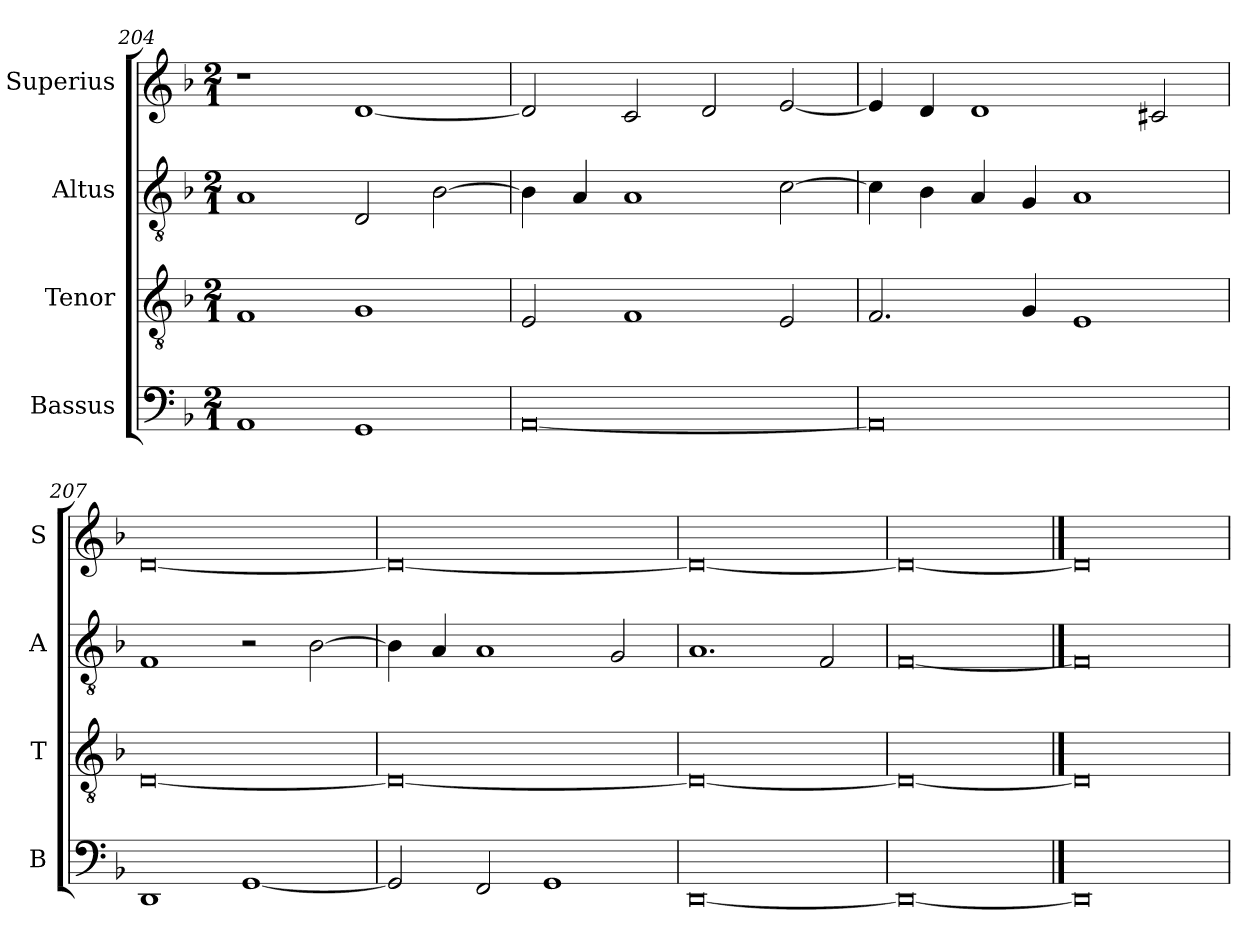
**kern	**kern	**kern	**kern
*part4	*part3	*part2	*part1
*staff4	*staff3	*staff2	*staff1
*I"Bassus	*I"Tenor	*I"Altus	*I"Superius
*I'B	*I'T	*I'A	*I'S
*clefF4	*clefGv2	*clefGv2	*clefG2
*k[b-]	*k[b-]	*k[b-]	*k[b-]
*F:	*F:	*F:	*F:
*M2/1	*M2/1	*M2/1	*M2/1
=204	=204	=204	=204
1AA	1F	1A	1r
1GG	1G	2D	[1d
.	.	[2B-	.
=205	=205	=205	=205
[0AA	2E	4B-]	2d]
.	.	4A	.
.	1F	1A	2c
.	.	.	2d
.	2E	[2c	[2e
=206	=206	=206	=206
0AA]	2.F	4c]	4e]
.	.	4B-	4d
.	.	4A	1d
.	4G	4G	.
.	1E	1A	.
.	.	.	2c#X
=207	=207	=207	=207
1DD	[0D	1F	[0d
[1GG	.	2r	.
.	.	[2B-	.
=208	=208	=208	=208
2GG]	0D_	4B-]	0d_
.	.	4A	.
2FF	.	1A	.
1GG	.	.	.
.	.	2G	.
=209	=209	=209	=209
[0DD	0D_	1.A	0d_
.	.	2F	.
=210	=210	=210	=210
0DD_	0D_	[0F	0d_
==211	==211	==211	==211
0DD]	0D]	0F]	0d]
=	=	=	=
*-	*-	*-	*-
